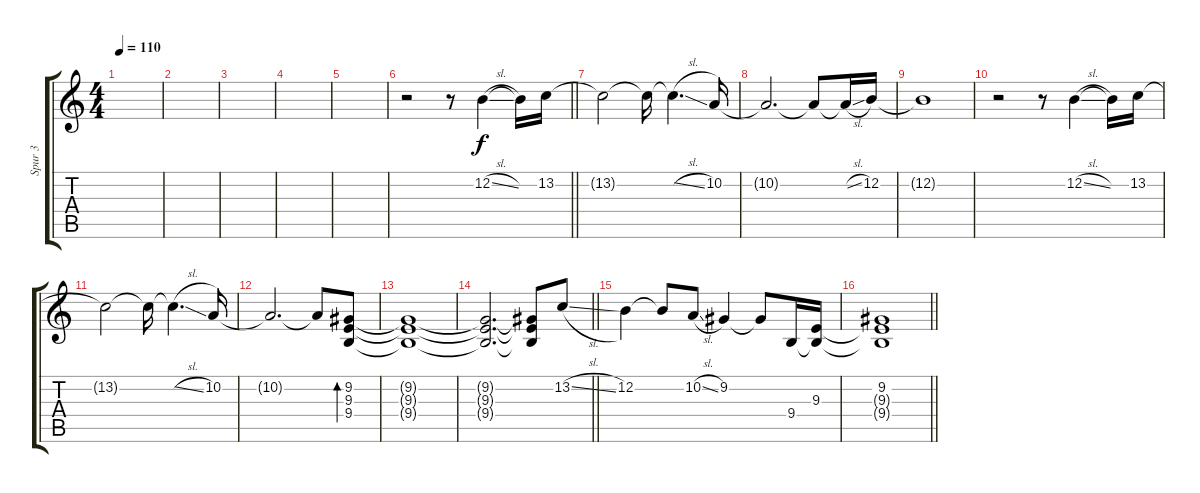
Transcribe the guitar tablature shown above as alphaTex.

\track ("Spur 3" "Spur 3") {instrument lead1square}
\staff {score tabs}
\tuning (E4 B3 G3 D3 A2 E2) {hide}
\ts (4 4)
\tempo 110
\clef g2
\ks c
|
|
|
|
|
\barLineRight lightlight
r.2 r.8 12.2{sl}.4 12.2{t}.16 13.2.16 |
13.2{t}.2 13.2{t}.16 13.2{sl t}.4{d} 10.2.16 |
10.2{t}.2{d} 10.2{t}.8 10.2{sl t}.16 12.2.16 |
12.2{t}.1 |
r.2 r.8 12.2{sl}.4 12.2{t}.16 13.2.16 |
13.2{t}.2 13.2{t}.16 13.2{sl t}.4{d} 10.2.16 |
10.2{t}.2{d} 10.2{t}.8 (9.2 9.3 9.4).8{bd 480} |
(9.2{t} 9.3{t} 9.4{t}).1 |
\barLineRight lightlight
(9.2{t} 9.3{t} 9.4{t}).2{d} (9.2{t} 9.3{t} 9.4{t}).8 13.2{sl}.8 |
12.2.4 12.2{t}.8 10.2{sl}.8 9.2.4 9.2{t}.8 9.4.16 (9.3 9.4{t}).16 |
\barLineRight lightlight
(9.2 9.3{t} 9.4{t}).1
